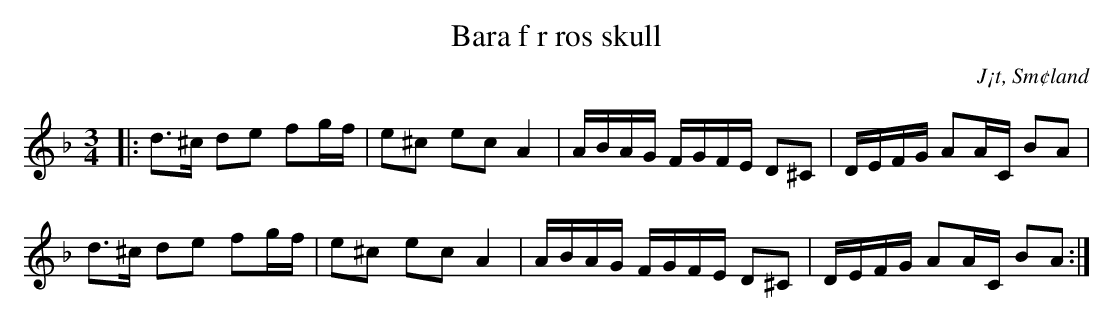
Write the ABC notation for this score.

X:1
T:Bara f r ros skull
O:J¡t, Sm¢land
M:3/4
L:1/16
K:Dm
|: d3^c d2e2 f2gf | e2^c2 e2c2 A4 | ABAG FGFE D2^C2 | DEFG A2AC B2A2 |
   d3^c d2e2 f2gf | e2^c2 e2c2 A4 | ABAG FGFE D2^C2 | DEFG A2AC B2A2  :|
